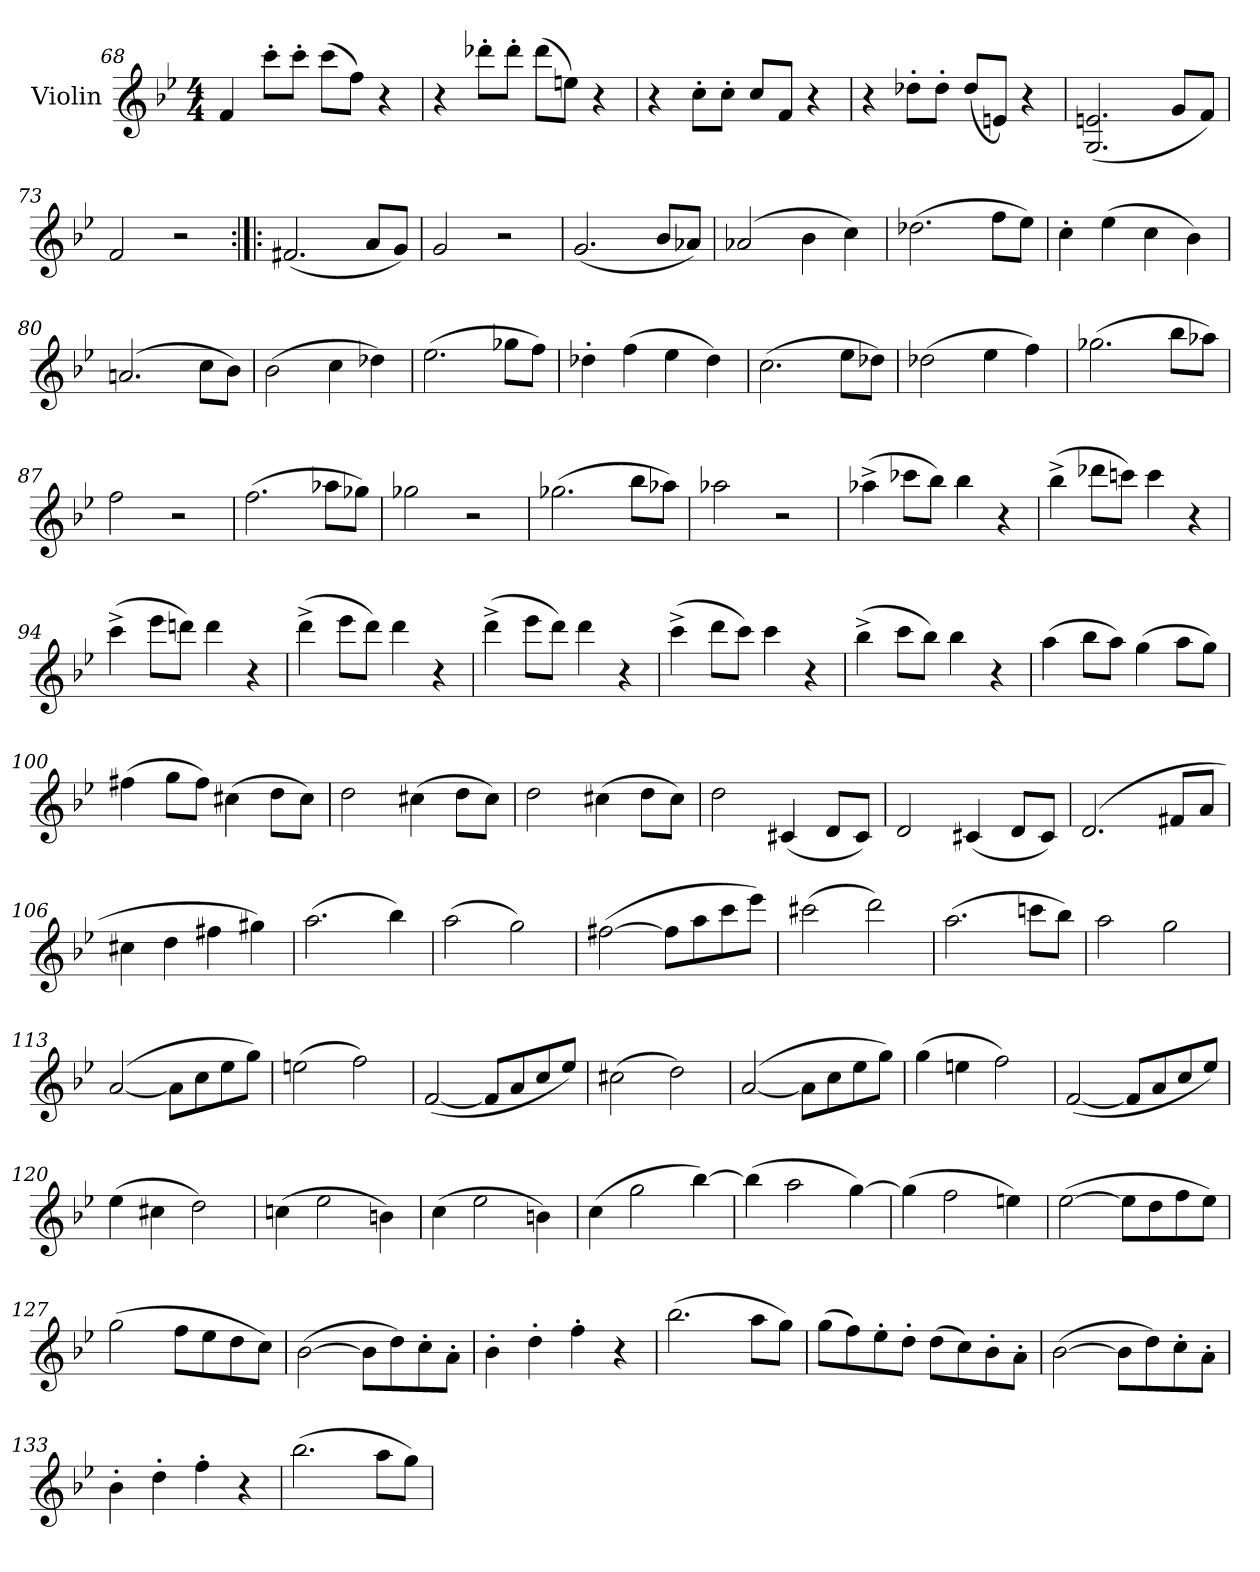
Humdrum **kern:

**kern
*part1
*staff1
*I"Violin
*I'Vln
*clefG2
*k[b-e-]
*M4/4
=68
4f/
8ccc'\L
8ccc'\J
(8ccc\L
8ff\J)
4r
=69
4r
8ddd-X'\L
8ddd-'\J
(8ddd-\L
8een\J)
4r
=70
4r
8cc'\L
8cc'\J
8cc/L
8f/J
4r
=71
4r
8dd-X'\L
8dd-'\J
(8dd-/L
8en/J)
4r
=72
(2.G/ 2.en/
8g/L
8f/J)
=73
2f/
2r
=74:|!|:
(2.f#X/
8a/L
8g/J)
=75
2g/
2r
=76
(2.g/
8b-/L
8a-X/J)
=77
(2a-X/
4b-\
4cc\)
=78
(2.dd-X\
8ff\L
8ee-\J)
=79
4cc'\
(4ee-\
4cc\
4b-\)
=80
(2.an/
8cc\L
8b-\J)
=81
(2b-\
4cc\
4dd-X\)
=82
(2.ee-\
8gg-X\L
8ff\J)
=83
4dd-X'\
(4ff\
4ee-\
4dd-\)
=84
(2.cc\
8ee-\L
8dd-X\J)
=85
(2dd-X\
4ee-\
4ff\)
=86
(2.gg-X\
8bb-\L
8aa-X\J)
=87
2ff\
2r
=88
(2.ff\
8aa-X\L
8gg-X\J)
=89
2gg-X\
2r
=90
(2.gg-X\
8bb-\L
8aa-X\J)
=91
2aa-X\
2r
=92
(4aa-X^\
8ccc-X\L
8bb-\J)
4bb-\
4r
=93
(4bb-^\
8ddd-X\L
8cccn\J)
4ccc\
4r
=94
(4ccc^\
8eee-\L
8dddn\J)
4ddd\
4r
=95
(4ddd^\
8eee-\L
8ddd\J)
4ddd\
4r
=96
(4ddd^\
8eee-\L
8ddd\J)
4ddd\
4r
=97
(4ccc^\
8ddd\L
8ccc\J)
4ccc\
4r
=98
(4bb-^\
8ccc\L
8bb-\J)
4bb-\
4r
=99
(4aa\
8bb-\L
8aa\J)
(4gg\
8aa\L
8gg\J)
=100
(4ff#X\
8gg\L
8ff#\J)
(4cc#X\
8dd\L
8cc#\J)
=101
2dd\
(4cc#X\
8dd\L
8cc#\J)
=102
2dd\
(4cc#X\
8dd\L
8cc#\J)
=103
2dd\
(4c#X/
8d/L
8c#/J)
=104
2d/
(4c#X/
8d/L
8c#/J)
=105
(2.d/
8f#X/L
8a/J
=106
4cc#X\
4dd\
4ff#X\
4gg#X\)
=107
(2.aa\
4bb-\)
=108
(2aa\
2gg\)
=109
([2ff#X\
8ff#\L]
8aa\
8ccc\
8eee-\J)
=110
(2ccc#X\
2ddd\)
=111
(2.aa\
8cccn\L
8bb-\J)
=112
2aa\
2gg\
=113
([2a/
8a\L]
8cc\
8ee-\
8gg\J)
=114
(2een\
2ff\)
=115
([2f/
8f/L]
8a/
8cc/
8ee-/J)
=116
(2cc#X\
2dd\)
=117
([2a/
8a\L]
8cc\
8ee-\
8gg\J)
=118
(4gg\
4een\
2ff\)
=119
([2f/
8f/L]
8a/
8cc/
8ee-/J)
=120
(4ee-\
4cc#X\
2dd\)
=121
(4ccn\
2ee-\
4bn\)
=122
(4cc\
2ee-\
4bn\)
=123
(4cc\
2gg\
[4bb-\)
=124
(4bb-\]
2aa\
[4gg\)
=125
(4gg\]
2ff\
4een\)
=126
([2ee-\
8ee-\L]
8dd\
8ff\
8ee-\J)
=127
(2gg\
8ff\L
8ee-\
8dd\
8cc\J)
=128
([2b-\
8b-\L]
8dd\)
8cc'\
8a'\J
=129
4b-'\
4dd'\
4ff'\
4r
=130
(2.bb-\
8aa\L
8gg\J)
=131
(8gg\L
8ff\)
8ee-'\
8dd'\J
(8dd\L
8cc\)
8b-'\
8a'\J
=132
([2b-\
8b-\L]
8dd\)
8cc'\
8a'\J
=133
4b-'\
4dd'\
4ff'\
4r
=134
(2.bb-\
8aa\L
8gg\J)
=
*-
